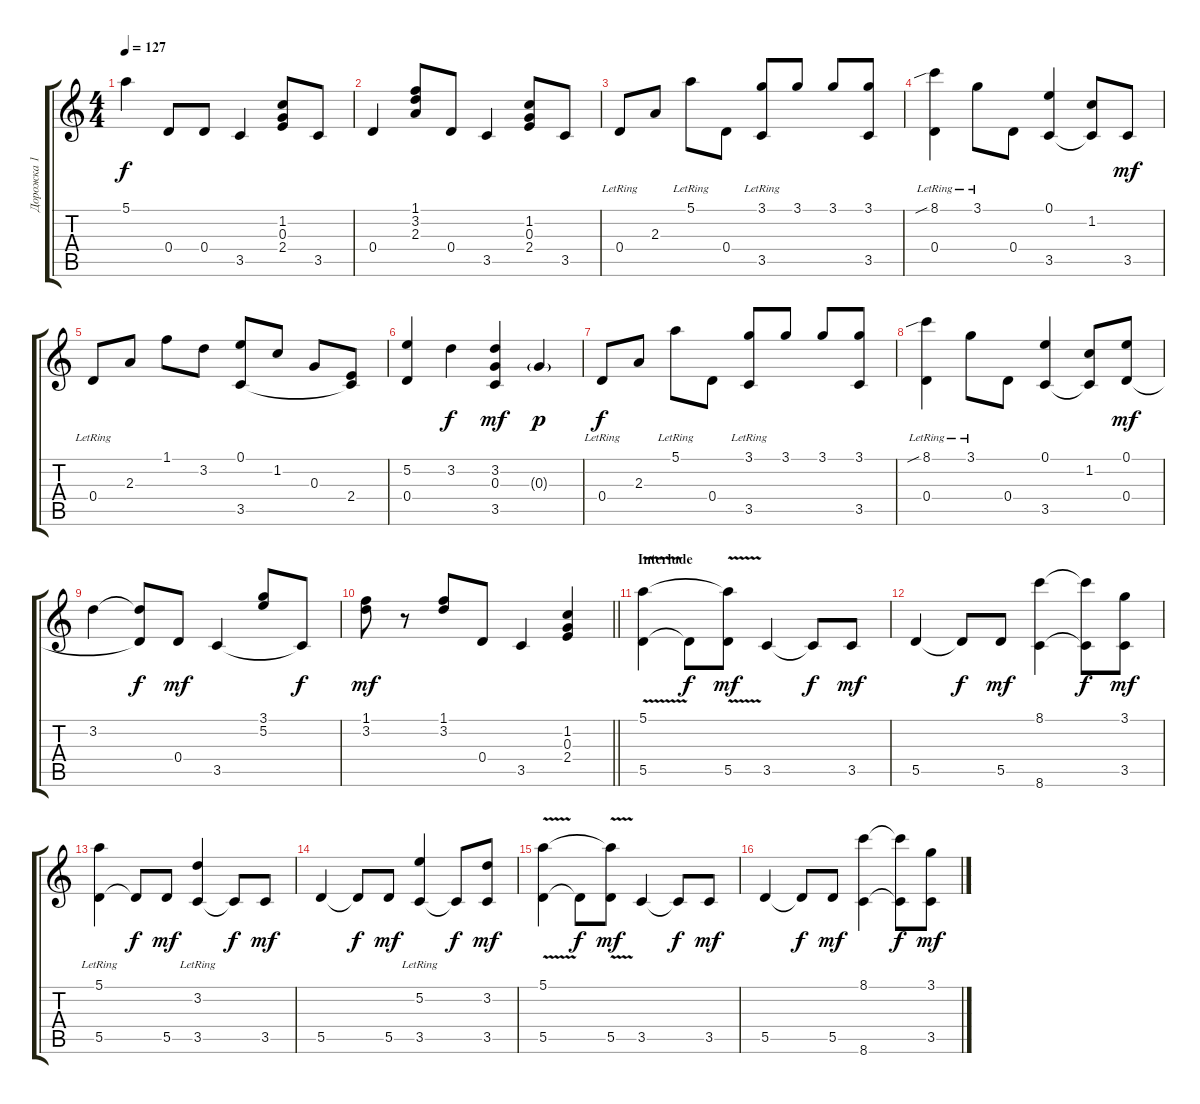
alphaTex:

\track ("Дорожка 1" "Дорожка 1") {instrument acousticguitarsteel}
\staff {score tabs}
\tuning (E4 B3 G3 D3 A2 E2) {hide}
\ts (4 4)
\tempo 127
\clef g2
\ks c
5.1{t}.4{dy f} 0.4{t}.8 0.4.8 3.5.4 (1.2 0.3 2.4).8 3.5.8 |
0.4.4 (1.1 3.2 2.3).8 0.4.8 3.5.4 (1.2 0.3 2.4).8 3.5.8 |
0.4{lr}.8 2.3.8 5.1{lr}.8 0.4.8 (3.1 3.5{lr}).8 3.1.8 3.1.8 (3.1 3.5).8 |
(8.1{sib} 0.4{lr}).4 3.1{lr}.8 0.4.8 (0.1 3.5).4 (1.2 3.5{t}).8 3.5.8{dy mf} |
0.4{lr}.8 2.3.8 1.1.8 3.2.8 (0.1 3.5).8 1.2.8 0.3.8 (2.4 3.5{t}).8 |
(5.2 0.4).4 3.2.4{dy f} (3.2 0.3 3.5).4{dy mf} 0.3{g}.4{dy p} |
0.4{lr}.8{dy f} 2.3.8 5.1{lr}.8 0.4.8 (3.1 3.5{lr}).8 3.1.8 3.1.8 (3.1 3.5).8 |
(8.1{sib} 0.4{lr}).4 3.1{lr}.8 0.4.8 (0.1 3.5).4 (1.2 3.5{t}).8 (0.1 0.4).8{dy mf} |
3.2.4 (3.2{t} 0.4{t}).8{dy f} 0.4.8{dy mf} 3.5.4 (3.1 5.2).8 3.5{t}.8{dy f} |
\barLineRight lightlight
(1.1 3.2).8{dy mf} r.8 (1.1 3.2).8 0.4.8 3.5.4 (1.2 0.3 2.4).4 |
\section ("" "Interlude")
(5.1{v} 5.5).4 5.5{t}.8{dy f} (5.1{t} 5.5).8{dy mf} 3.5.4 3.5{t}.8{dy f} 3.5.8{dy mf} |
5.5.4 5.5{t}.8{dy f} 5.5.8{dy mf} (8.1 8.6).4 (8.1{t} 8.6{t}).8{dy f} (3.1 3.5).8{dy mf} |
(5.1{lr} 5.5).4 5.5{t}.8{dy f} 5.5.8{dy mf} (3.2{lr} 3.5).4 3.5{t}.8{dy f} 3.5.8{dy mf} |
5.5.4 5.5{t}.8{dy f} 5.5.8{dy mf} (5.2{lr} 3.5).4 3.5{t}.8{dy f} (3.2 3.5).8{dy mf} |
(5.1{v} 5.5).4 5.5{t}.8{dy f} (5.1{t} 5.5).8{dy mf} 3.5.4 3.5{t}.8{dy f} 3.5.8{dy mf} |
5.5.4 5.5{t}.8{dy f} 5.5.8{dy mf} (8.1 8.6).4 (8.1{t} 8.6{t}).8{dy f} (3.1 3.5).8{dy mf}
